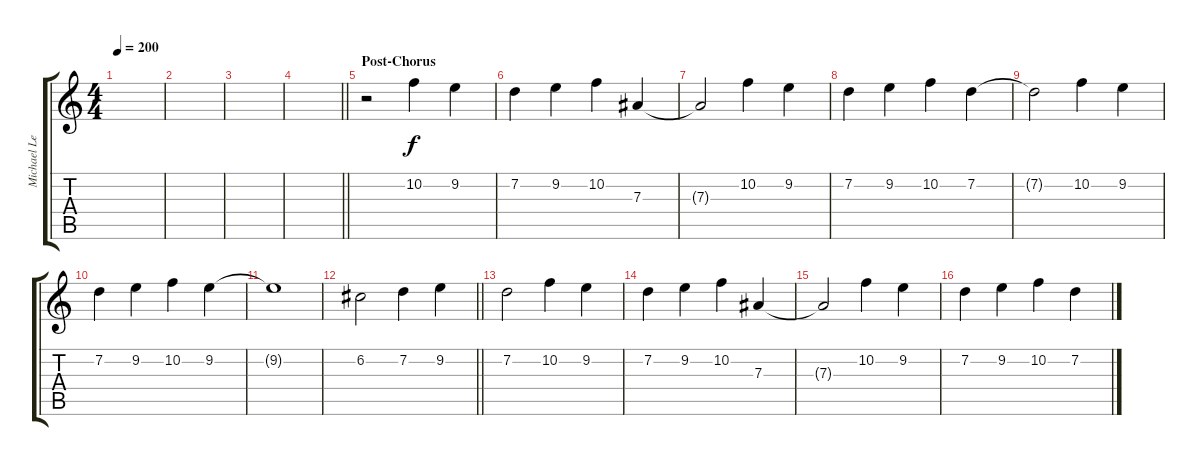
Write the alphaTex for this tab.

\track ("Michael Lead" "Michael Le") {instrument distortionguitar}
\staff {score tabs}
\tuning (C4 G3 Eb3 Bb2 F2 C2) {hide}
\ts (4 4)
\tempo 200
\clef g2
\ks c
|
|
|
\barLineRight lightlight
|
\section ("" "Post-Chorus")
r.2 10.2.4 9.2.4 |
7.2.4 9.2.4 10.2.4 7.3.4 |
7.3{t}.2 10.2.4 9.2.4 |
7.2.4 9.2.4 10.2.4 7.2.4 |
7.2{t}.2 10.2.4 9.2.4 |
7.2.4 9.2.4 10.2.4 9.2.4 |
9.2{t}.1 |
\barLineRight lightlight
6.2.2 7.2.4 9.2.4 |
7.2.2 10.2.4 9.2.4 |
7.2.4 9.2.4 10.2.4 7.3.4 |
7.3{t}.2 10.2.4 9.2.4 |
7.2.4 9.2.4 10.2.4 7.2.4
